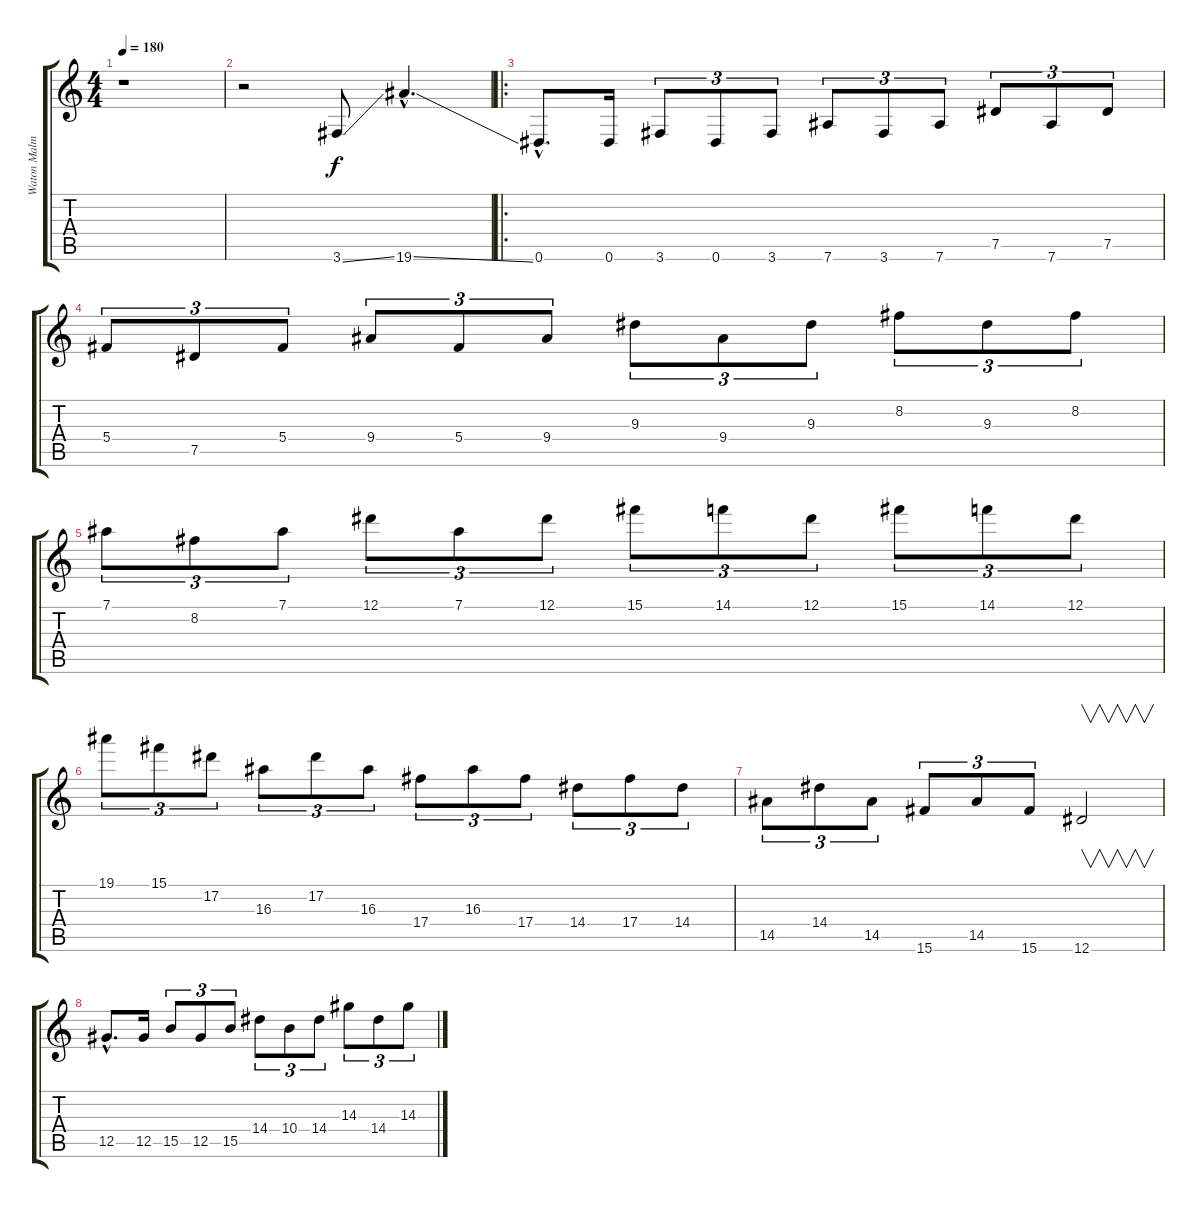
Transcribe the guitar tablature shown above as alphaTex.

\track ("Waton Malmsteen" "Waton Malm") {instrument overdrivenguitar}
\staff {score tabs}
\tuning (Eb4 Bb3 Gb3 Db3 Ab2 Eb2) {hide}
\ts (4 4)
\tempo 180
\clef g2
\ks c
r.1{dy f instrument overdrivenguitar} |
r.2 3.6{ss}.8 19.6{ss hac}.4{d} |
\ro
0.6{hac}.8{d} 0.6.16 3.6.8{tu (3 2)} 0.6.8{tu (3 2)} 3.6.8{tu (3 2)} 7.6.8{tu (3 2)} 3.6.8{tu (3 2)} 7.6.8{tu (3 2)} 7.5.8{tu (3 2)} 7.6.8{tu (3 2)} 7.5.8{tu (3 2)} |
5.4.8{tu (3 2)} 7.5.8{tu (3 2)} 5.4.8{tu (3 2)} 9.4.8{tu (3 2)} 5.4.8{tu (3 2)} 9.4.8{tu (3 2)} 9.3.8{tu (3 2)} 9.4.8{tu (3 2)} 9.3.8{tu (3 2)} 8.2.8{tu (3 2)} 9.3.8{tu (3 2)} 8.2.8{tu (3 2)} |
7.1.8{tu (3 2)} 8.2.8{tu (3 2)} 7.1.8{tu (3 2)} 12.1.8{tu (3 2)} 7.1.8{tu (3 2)} 12.1.8{tu (3 2)} 15.1.8{tu (3 2)} 14.1.8{tu (3 2)} 12.1.8{tu (3 2)} 15.1.8{tu (3 2)} 14.1.8{tu (3 2)} 12.1.8{tu (3 2)} |
19.1.8{tu (3 2)} 15.1.8{tu (3 2)} 17.2.8{tu (3 2)} 16.3.8{tu (3 2)} 17.2.8{tu (3 2)} 16.3.8{tu (3 2)} 17.4.8{tu (3 2)} 16.3.8{tu (3 2)} 17.4.8{tu (3 2)} 14.4.8{tu (3 2)} 17.4.8{tu (3 2)} 14.4.8{tu (3 2)} |
14.5.8{tu (3 2)} 14.4.8{tu (3 2)} 14.5.8{tu (3 2)} 15.6.8{tu (3 2)} 14.5.8{tu (3 2)} 15.6.8{tu (3 2)} 12.6.2{v} |
12.5{hac}.8{d} 12.5.16 15.5.8{tu (3 2)} 12.5.8{tu (3 2)} 15.5.8{tu (3 2)} 14.4.8{tu (3 2)} 10.4.8{tu (3 2)} 14.4.8{tu (3 2)} 14.3.8{tu (3 2)} 14.4.8{tu (3 2)} 14.3.8{tu (3 2)}
